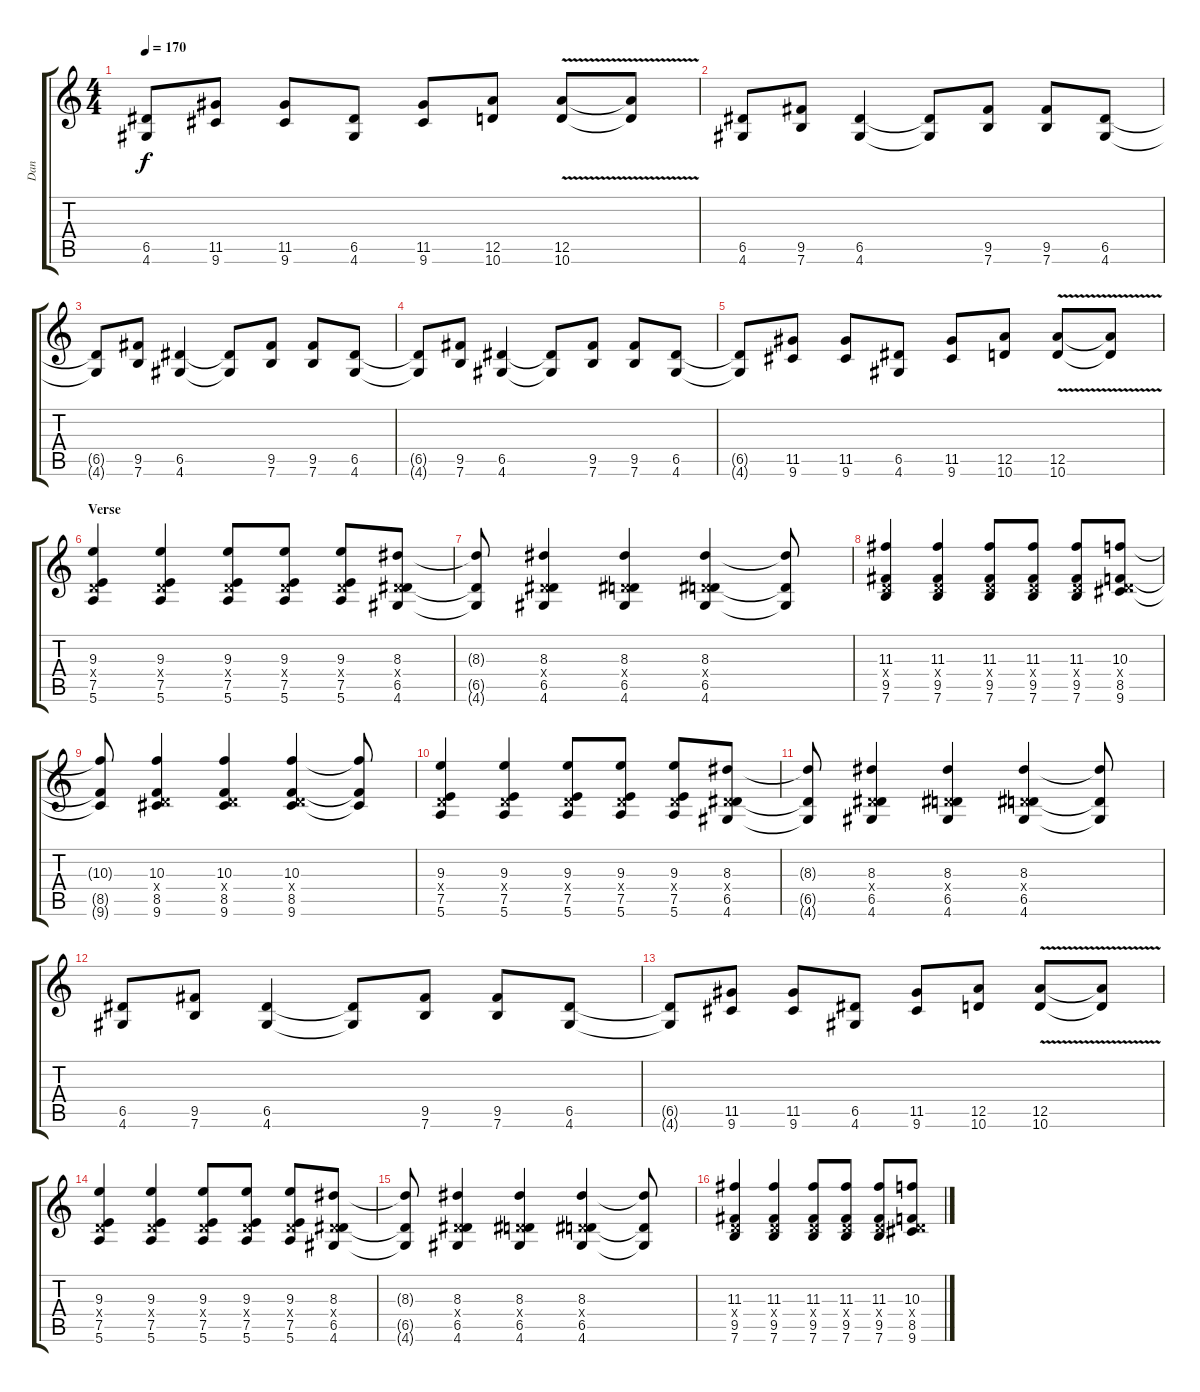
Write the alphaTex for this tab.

\track ("Dan" "Dan") {instrument distortionguitar}
\staff {score tabs}
\tuning (E4 B3 G3 D3 A2 E2) {hide}
\ts (4 4)
\tempo 170
\clef g2
\ks c
(6.5{t} 4.6{t}).8{dy f} (11.5 9.6).8 (11.5 9.6).8 (6.5 4.6).8 (11.5 9.6).8 (12.5 10.6).8 (12.5{v} 10.6{v}).8 (12.5{t} 10.6{t}).8 |
(6.5 4.6).8 (9.5 7.6).8 (6.5 4.6).4 (6.5{t} 4.6{t}).8 (9.5 7.6).8 (9.5 7.6).8 (6.5 4.6).8 |
(6.5{t} 4.6{t}).8 (9.5 7.6).8 (6.5 4.6).4 (6.5{t} 4.6{t}).8 (9.5 7.6).8 (9.5 7.6).8 (6.5 4.6).8 |
(6.5{t} 4.6{t}).8 (9.5 7.6).8 (6.5 4.6).4 (6.5{t} 4.6{t}).8 (9.5 7.6).8 (9.5 7.6).8 (6.5 4.6).8 |
(6.5{t} 4.6{t}).8 (11.5 9.6).8 (11.5 9.6).8 (6.5 4.6).8 (11.5 9.6).8 (12.5 10.6).8 (12.5{v} 10.6{v}).8 (12.5{t} 10.6{t}).8 |
\section ("" "Verse")
(9.3 0.4{x} 7.5 5.6).4 (9.3 0.4{x} 7.5 5.6).4 (9.3 0.4{x} 7.5 5.6).8 (9.3 0.4{x} 7.5 5.6).8 (9.3 0.4{x} 7.5 5.6).8 (8.3 0.4{x} 6.5 4.6).8 |
(8.3{t} 6.5{t} 4.6{t}).8 (8.3 0.4{x} 6.5 4.6).4 (8.3 0.4{x} 6.5 4.6).4 (8.3 0.4{x} 6.5 4.6).4 (8.3{t} 6.5{t} 4.6{t}).8 |
(11.3 0.4{x} 9.5 7.6).4 (11.3 0.4{x} 9.5 7.6).4 (11.3 0.4{x} 9.5 7.6).8 (11.3 0.4{x} 9.5 7.6).8 (11.3 0.4{x} 9.5 7.6).8 (10.3 0.4{x} 8.5 9.6).8 |
(10.3{t} 8.5{t} 9.6{t}).8 (10.3 0.4{x} 8.5 9.6).4 (10.3 0.4{x} 8.5 9.6).4 (10.3 0.4{x} 8.5 9.6).4 (10.3{t} 8.5{t} 9.6{t}).8 |
(9.3 0.4{x} 7.5 5.6).4 (9.3 0.4{x} 7.5 5.6).4 (9.3 0.4{x} 7.5 5.6).8 (9.3 0.4{x} 7.5 5.6).8 (9.3 0.4{x} 7.5 5.6).8 (8.3 0.4{x} 6.5 4.6).8 |
(8.3{t} 6.5{t} 4.6{t}).8 (8.3 0.4{x} 6.5 4.6).4 (8.3 0.4{x} 6.5 4.6).4 (8.3 0.4{x} 6.5 4.6).4 (8.3{t} 6.5{t} 4.6{t}).8 |
(6.5 4.6).8 (9.5 7.6).8 (6.5 4.6).4 (6.5{t} 4.6{t}).8 (9.5 7.6).8 (9.5 7.6).8 (6.5 4.6).8 |
(6.5{t} 4.6{t}).8 (11.5 9.6).8 (11.5 9.6).8 (6.5 4.6).8 (11.5 9.6).8 (12.5 10.6).8 (12.5{v} 10.6{v}).8 (12.5{t} 10.6{t}).8 |
(9.3 0.4{x} 7.5 5.6).4 (9.3 0.4{x} 7.5 5.6).4 (9.3 0.4{x} 7.5 5.6).8 (9.3 0.4{x} 7.5 5.6).8 (9.3 0.4{x} 7.5 5.6).8 (8.3 0.4{x} 6.5 4.6).8 |
(8.3{t} 6.5{t} 4.6{t}).8 (8.3 0.4{x} 6.5 4.6).4 (8.3 0.4{x} 6.5 4.6).4 (8.3 0.4{x} 6.5 4.6).4 (8.3{t} 6.5{t} 4.6{t}).8 |
(11.3 0.4{x} 9.5 7.6).4 (11.3 0.4{x} 9.5 7.6).4 (11.3 0.4{x} 9.5 7.6).8 (11.3 0.4{x} 9.5 7.6).8 (11.3 0.4{x} 9.5 7.6).8 (10.3 0.4{x} 8.5 9.6).8
